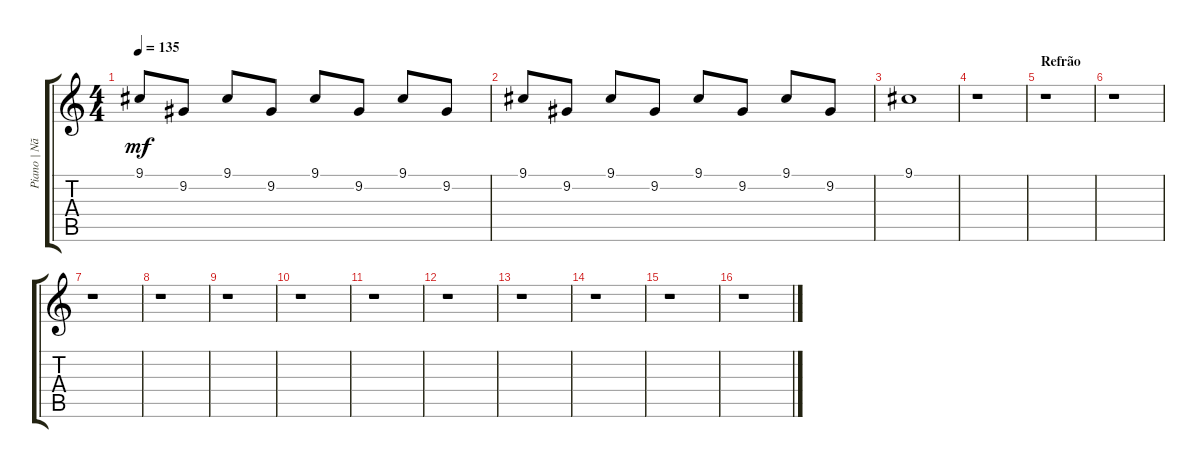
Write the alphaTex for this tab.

\track ("Piano | Não Tocado Ao Vivo" "Piano | Nã") {instrument acousticgrandpiano}
\staff {score tabs}
\tuning (E4 B3 G3 D3 A2 E2) {hide}
\ts (4 4)
\tempo 135
\clef g2
\ks c
9.1.8{dy mf} 9.2.8 9.1.8 9.2.8 9.1.8 9.2.8 9.1.8 9.2.8 |
9.1.8 9.2.8 9.1.8 9.2.8 9.1.8 9.2.8 9.1.8 9.2.8 |
9.1.1 |
r.1 |
\section ("" "Refrão")
r.1 |
r.1 |
r.1 |
r.1 |
r.1 |
r.1 |
r.1 |
r.1 |
r.1 |
r.1 |
r.1 |
r.1
